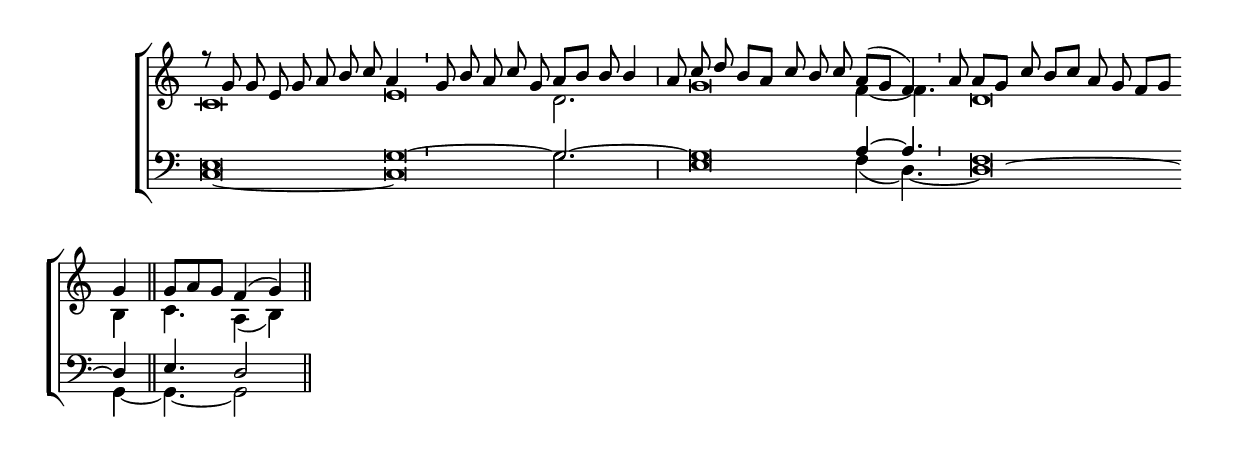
\version "2.24.3"
\include "comp_defs.ily"

% \include "gregorian.ly"

% \paper {
%   top-system-spacing.basic-distance = #10
%   score-system-spacing.basic-distance = #20
%   system-system-spacing.basic-distance = #20
%   last-bottom-spacing.basic-distance = #10
% }

global = {
  \key c \major
  \cadenzaOn
  \autoBeamOff
}

\header {
  % title = "Hymn A"
}

sopMusic = \relative g' {
  r8 g8 g e g a b c a4 \bar "'"
  g8 b a c g \bar "" a[ b] b b4 \bar ","
  a8 \bar "" c d b[ a] c b c \bar "" a([ g] f4) \bar "'"
  a8 \bar "" a[ g]  c b[ c] a g f[ g] \bar "" g4 \bar "||"
  g8[ a g] \bar "" f4( g) \bar "||"
}
sopWords = \lyricmode {}

altoMusic = \relative c' {
  c\breve*8/16 e\breve*7/16 d2.
  g\breve*7/16 f4~ f4. d\breve*9/16 b4 c4. a4( b)
}
altoWords = \lyricmode {}

tenorMusic = \relative e {
  e\breve*8/16 g\breve*7/16~ g2.~
  g\breve*7/16 a4~ a4.
  <<
    {f\breve*9/16 s4}
    \new Voice {\voiceTwo \stemUp \tieUp \hideNotes d\breve*9/16~ \unHideNotes d4 \stemDown \tieDown}
  >>
  e4. d2
}
tenorWords = \lyricmode {}

bassMusic = \relative c {
  c\breve*8/16~ c\breve*7/16 g'2.
  e\breve*7/16 f4( d4.)~ d\breve*9/16 g,4~
  g4.~ g2
}
bassWords = \lyricmode {}


\score {
  \new ChoirStaff <<
    \new Lyrics = "sopranos" \with {
      % this is needed for lyrics above a staff
      \override VerticalAxisGroup.staff-affinity = #DOWN
    }
    \new Staff = "women" \with {\omit TimeSignature} <<
      \new Voice = "sopranos" {
        \voiceOne
        << \global \sopMusic >>
      }
      \new Voice = "altos" {
        \voiceTwo
        << \global \altoMusic >>
      }
    >>
    \new Lyrics = "altos"
    \new Lyrics = "tenors" \with {
      % this is needed for lyrics above a staff
      \override VerticalAxisGroup.staff-affinity = #DOWN
    }
    \new Staff = "men" \with {\omit TimeSignature} <<
      \clef bass
      \new Voice = "tenors" {
        \voiceOne
        << \global \tenorMusic >>
      }
      \new Voice = "basses" {
        \voiceTwo << \global \bassMusic >>
      }
    >>
    % \new Lyrics = "basses"
    % \context Lyrics = "sopranos" \lyricsto "sopranos" \sopWords
    % \context Lyrics = "altos" \lyricsto "altos" \altoWords
    % \context Lyrics = "tenors" \lyricsto "tenors" \tenorWords
    % \context Lyrics = "basses" \lyricsto "basses" \bassWords
  >>
}